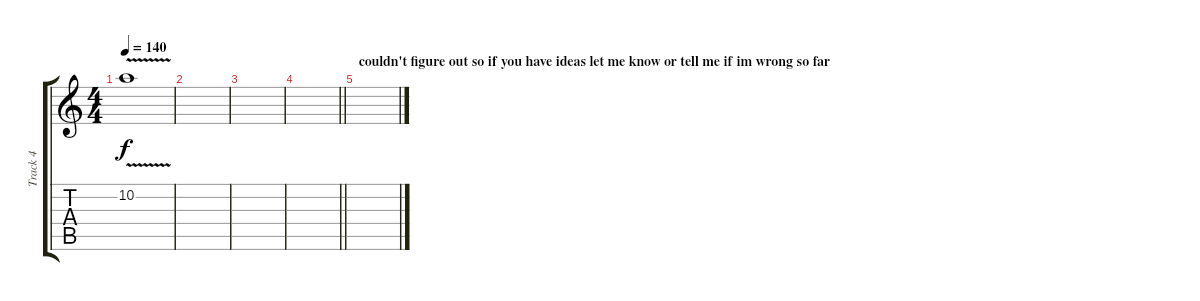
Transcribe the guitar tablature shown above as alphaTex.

\track ("Track 4" "Track 4") {instrument distortionguitar}
\staff {score tabs}
\tuning (E4 B3 G3 D3 A2 E2) {hide}
\ts (4 4)
\tempo 140
\clef g2
\ks c
10.2{v t}.1{dy f} |
|
|
\barLineRight lightlight
|
\section ("" "couldn't figure out so if you have ideas let me know or tell me if im wrong so far")
